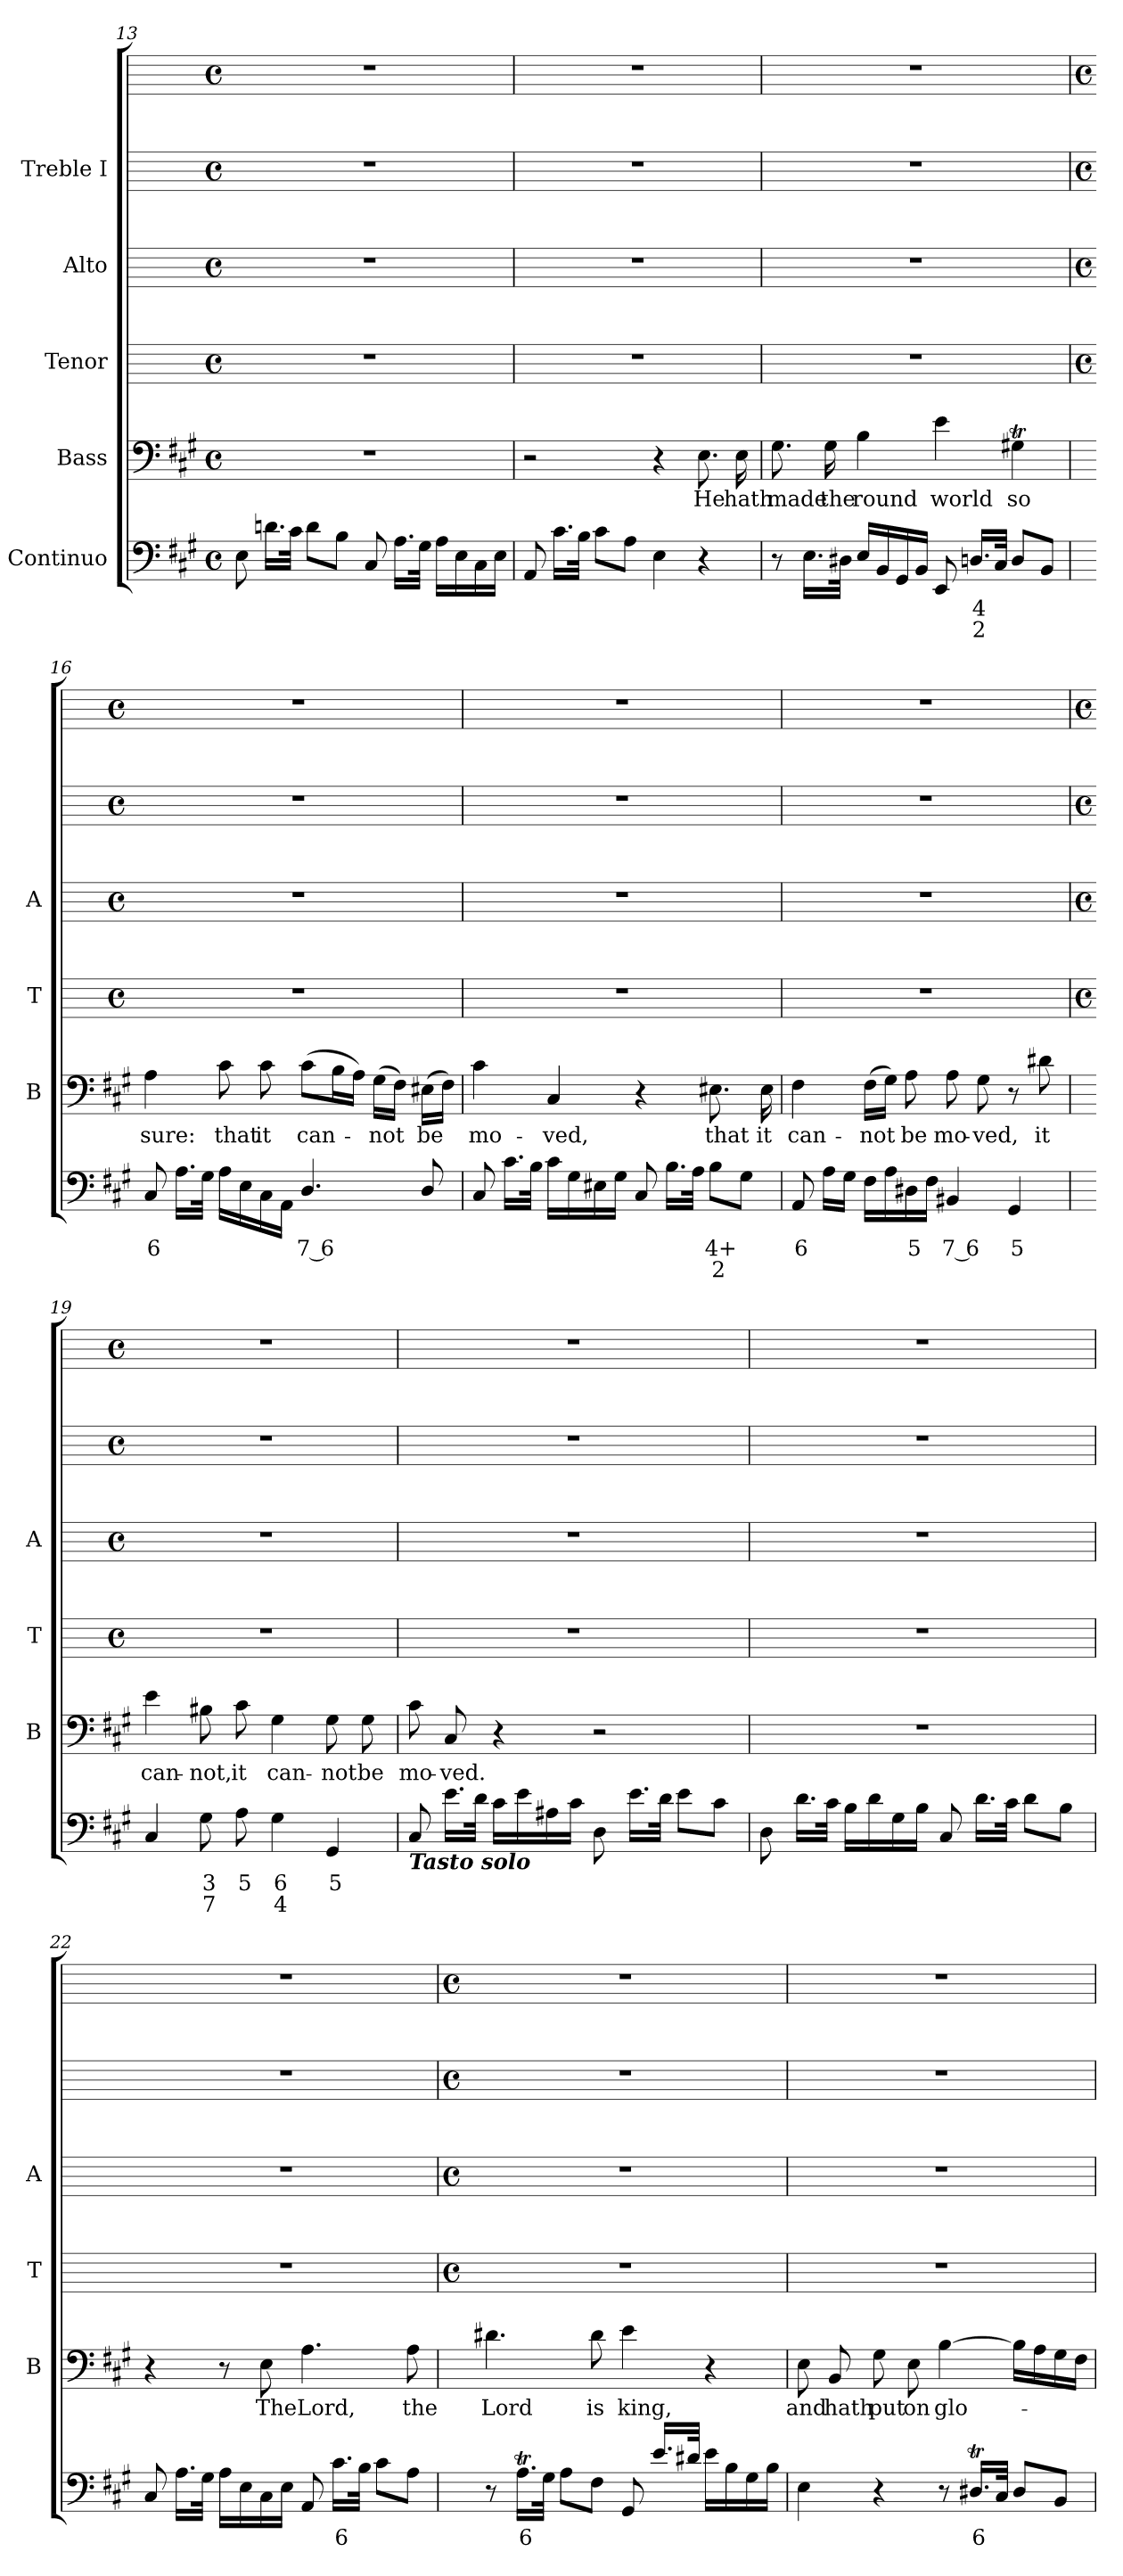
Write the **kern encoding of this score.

**kern	**text	**text	**kern	**text	**kern	**kern	**kern	**kern
*part5	*part5	*part5	*part4	*part4	*part3	*part2	*part1	*part1
*staff6	*staff6	*staff6	*staff5	*staff5	*staff4	*staff3	*staff2	*staff1
*I"Continuo	*	*	*I"Bass	*	*I"Tenor	*I"Alto	*I"Treble I	*
*	*	*	*I'B	*	*I'T	*I'A	*	*
*clefF4	*	*	*clefF4	*	*	*	*	*
*k[f#c#g#]	*	*	*k[f#c#g#]	*	*	*	*	*
*A:	*	*	*A:	*	*	*	*	*
*M4/4	*	*	*M4/4	*	*M4/4	*M4/4	*M4/4	*M4/4
*met(c)	*	*	*met(c)	*	*met(c)	*met(c)	*met(c)	*met(c)
=13	=13	=13	=13	=13	=13	=13	=13	=13
8E	.	.	1r	.	1r	1r	1r	1r
16.dnLL	.	.	.	.	.	.	.	.
32c#JJ	.	.	.	.	.	.	.	.
8dL	.	.	.	.	.	.	.	.
8BJ	.	.	.	.	.	.	.	.
8C#	.	.	.	.	.	.	.	.
16.ALL	.	.	.	.	.	.	.	.
32G#JJ	.	.	.	.	.	.	.	.
16ALL	.	.	.	.	.	.	.	.
16E	.	.	.	.	.	.	.	.
16C#	.	.	.	.	.	.	.	.
16EJJ	.	.	.	.	.	.	.	.
=14	=14	=14	=14	=14	=14	=14	=14	=14
8AA	.	.	2r	.	1r	1r	1r	1r
16.c#LL	.	.	.	.	.	.	.	.
32BJJ	.	.	.	.	.	.	.	.
8c#L	.	.	.	.	.	.	.	.
8AJ	.	.	.	.	.	.	.	.
4E	.	.	4r	.	.	.	.	.
!	!	!	!	!LO:LY:b	!	!	!	!
4r	.	.	8.E	He	.	.	.	.
!	!	!	!	!LO:LY:b	!	!	!	!
.	.	.	16E	hath	.	.	.	.
=15	=15	=15	=15	=15	=15	=15	=15	=15
!	!	!	!	!LO:LY:b	!	!	!	!
8r	.	.	8.G#	made	1r	1r	1r	1r
16.ELL	.	.	.	.	.	.	.	.
!	!	!	!	!LO:LY:b	!	!	!	!
.	.	.	16G#	the	.	.	.	.
32D#XJJ	.	.	.	.	.	.	.	.
!	!	!	!	!LO:LY:b	!	!	!	!
16ELL	.	.	4B	round	.	.	.	.
16BB	.	.	.	.	.	.	.	.
16GG#	.	.	.	.	.	.	.	.
16BBJJ	.	.	.	.	.	.	.	.
!	!	!	!	!LO:LY:b	!	!	!	!
8EE	.	.	4e	world	.	.	.	.
!	!LO:LY:b	!LO:LY:b	!	!	!	!	!	!
16.DnLL	4	2	.	.	.	.	.	.
32C#JJ	.	.	.	.	.	.	.	.
!	!	!	!	!LO:LY:b	!	!	!	!
8DL	.	.	4G#Xt	so	.	.	.	.
8BBJ	.	.	.	.	.	.	.	.
!!LO:LB:g=z
=16	=16	=16	=16	=16	=16	=16	=16	=16
*	*	*	*	*	*M4/4	*M4/4	*M4/4	*M4/4
*	*	*	*	*	*met(c)	*met(c)	*met(c)	*met(c)
!	!LO:LY:b	!	!	!LO:LY:b	!	!	!	!
8C#	6	.	4A	sure:	1r	1r	1r	1r
16.ALL	.	.	.	.	.	.	.	.
32G#JJ	.	.	.	.	.	.	.	.
!	!	!	!	!LO:LY:b	!	!	!	!
16ALL	.	.	8c#	that	.	.	.	.
16E	.	.	.	.	.	.	.	.
!	!	!	!	!LO:LY:b	!	!	!	!
16C#	.	.	8c#	it	.	.	.	.
16AAJJ	.	.	.	.	.	.	.	.
!	!LO:LY:b	!	!	!LO:LY:b	!	!	!	!
4.D/	7 6	.	(>8c#L	can-	.	.	.	.
.	.	.	16BL	.	.	.	.	.
.	.	.	16AJJ)	.	.	.	.	.
!	!	!	!	!LO:LY:b	!	!	!	!
.	.	.	(>16G#LL	not	.	.	.	.
.	.	.	16F#JJ)	.	.	.	.	.
!	!	!	!	!LO:LY:b	!	!	!	!
8D/	.	.	(>16E#XLL	be	.	.	.	.
.	.	.	16F#JJ)	.	.	.	.	.
=17	=17	=17	=17	=17	=17	=17	=17	=17
!	!	!	!	!LO:LY:b	!	!	!	!
8C#	.	.	4c#	mo-	1r	1r	1r	1r
16.c#LL	.	.	.	.	.	.	.	.
32BJJ	.	.	.	.	.	.	.	.
!	!	!	!	!LO:LY:b	!	!	!	!
16c#LL	.	.	4C#	-ved,	.	.	.	.
16G#	.	.	.	.	.	.	.	.
16E#X	.	.	.	.	.	.	.	.
16G#JJ	.	.	.	.	.	.	.	.
8C#	.	.	4r	.	.	.	.	.
16.BLL	.	.	.	.	.	.	.	.
32AJJ	.	.	.	.	.	.	.	.
!	!LO:LY:b	!LO:LY:b	!	!LO:LY:b	!	!	!	!
8BL	4+	2	8.E#X	that	.	.	.	.
8G#J	.	.	.	.	.	.	.	.
!	!	!	!	!LO:LY:b	!	!	!	!
.	.	.	16E#	it	.	.	.	.
=18	=18	=18	=18	=18	=18	=18	=18	=18
!	!LO:LY:b	!	!	!LO:LY:b	!	!	!	!
8AA	6	.	4F#	can-	1r	1r	1r	1r
16ALL	.	.	.	.	.	.	.	.
16G#JJ	.	.	.	.	.	.	.	.
!	!	!	!	!LO:LY:b	!	!	!	!
16F#LL	.	.	(>16F#LL	-not	.	.	.	.
16A	.	.	16G#JJ)	.	.	.	.	.
!	!LO:LY:b	!	!	!LO:LY:b	!	!	!	!
16D#X	5	.	8A	be	.	.	.	.
16F#JJ	.	.	.	.	.	.	.	.
!	!LO:LY:b	!	!	!LO:LY:b	!	!	!	!
4BB#X	7 6	.	8A	mo-	.	.	.	.
!	!	!	!	!LO:LY:b	!	!	!	!
.	.	.	8G#	-ved,	.	.	.	.
!	!LO:LY:b	!	!	!	!	!	!	!
4GG#	5	.	8r	.	.	.	.	.
!	!	!	!	!LO:LY:b	!	!	!	!
.	.	.	8d#X	it	.	.	.	.
!!LO:LB:g=z
=19	=19	=19	=19	=19	=19	=19	=19	=19
*	*	*	*	*	*M4/4	*M4/4	*M4/4	*M4/4
*	*	*	*	*	*met(c)	*met(c)	*met(c)	*met(c)
!	!	!	!	!LO:LY:b	!	!	!	!
4C#	.	.	4e	can-	1r	1r	1r	1r
!	!LO:LY:b	!LO:LY:b	!	!LO:LY:b	!	!	!	!
8G#	3	7	8B#X	-not,	.	.	.	.
!	!LO:LY:b	!	!	!LO:LY:b	!	!	!	!
8A	5	.	8c#	it	.	.	.	.
!	!LO:LY:b	!LO:LY:b	!	!LO:LY:b	!	!	!	!
4G#	6	4	4G#	can-	.	.	.	.
!	!LO:LY:b	!	!	!LO:LY:b	!	!	!	!
4GG#	5	.	8G#	-not	.	.	.	.
!	!	!	!	!LO:LY:b	!	!	!	!
.	.	.	8G#	be	.	.	.	.
=20	=20	=20	=20	=20	=20	=20	=20	=20
!LO:TX:b:Bi:t=Tasto solo	!	!	!	!	!	!	!	!
!	!	!	!	!LO:LY:b	!	!	!	!
8C#	.	.	8c#	mo-	1r	1r	1r	1r
!	!	!	!	!LO:LY:b	!	!	!	!
16.eLL	.	.	8C#	-ved.	.	.	.	.
32dJJ	.	.	.	.	.	.	.	.
16c#LL	.	.	4r	.	.	.	.	.
16e	.	.	.	.	.	.	.	.
16A#X	.	.	.	.	.	.	.	.
16c#JJ	.	.	.	.	.	.	.	.
8D	.	.	2r	.	.	.	.	.
16.eLL	.	.	.	.	.	.	.	.
32dJJ	.	.	.	.	.	.	.	.
8eL	.	.	.	.	.	.	.	.
8c#J	.	.	.	.	.	.	.	.
=21	=21	=21	=21	=21	=21	=21	=21	=21
8D	.	.	1r	.	1r	1r	1r	1r
16.dLL	.	.	.	.	.	.	.	.
32c#JJ	.	.	.	.	.	.	.	.
16BLL	.	.	.	.	.	.	.	.
16d	.	.	.	.	.	.	.	.
16G#	.	.	.	.	.	.	.	.
16BJJ	.	.	.	.	.	.	.	.
8C#	.	.	.	.	.	.	.	.
16.dLL	.	.	.	.	.	.	.	.
32c#JJ	.	.	.	.	.	.	.	.
8dL	.	.	.	.	.	.	.	.
8BJ	.	.	.	.	.	.	.	.
=22	=22	=22	=22	=22	=22	=22	=22	=22
8C#	.	.	4r	.	1r	1r	1r	1r
16.ALL	.	.	.	.	.	.	.	.
32G#JJ	.	.	.	.	.	.	.	.
16ALL	.	.	8r	.	.	.	.	.
16E	.	.	.	.	.	.	.	.
!	!	!	!	!LO:LY:b	!	!	!	!
16C#	.	.	8E	The	.	.	.	.
16EJJ	.	.	.	.	.	.	.	.
!	!	!	!	!LO:LY:b	!	!	!	!
8AA	.	.	4.A	Lord,	.	.	.	.
!	!LO:LY:b	!	!	!	!	!	!	!
16.c#LL	6	.	.	.	.	.	.	.
32BJJ	.	.	.	.	.	.	.	.
8c#L	.	.	.	.	.	.	.	.
!	!	!	!	!LO:LY:b	!	!	!	!
8AJ	.	.	8A	the	.	.	.	.
!!LO:LB:g=z
=23	=23	=23	=23	=23	=23	=23	=23	=23
*	*	*	*	*	*M4/4	*M4/4	*M4/4	*M4/4
*	*	*	*	*	*met(c)	*met(c)	*met(c)	*met(c)
!	!	!	!	!LO:LY:b	!	!	!	!
8r	.	.	4.d#X	Lord	1r	1r	1r	1r
!	!LO:LY:b	!	!	!	!	!	!	!
16.ATLL	6	.	.	.	.	.	.	.
32G#JJ	.	.	.	.	.	.	.	.
8AL	.	.	.	.	.	.	.	.
!	!	!	!	!LO:LY:b	!	!	!	!
8F#J	.	.	8d#	is	.	.	.	.
!	!	!	!	!LO:LY:b	!	!	!	!
8GG#/	.	.	4e	king,	.	.	.	.
16.e/LL	.	.	.	.	.	.	.	.
32d#X\JJ	.	.	.	.	.	.	.	.
16eLL	.	.	4r	.	.	.	.	.
16B	.	.	.	.	.	.	.	.
16G#	.	.	.	.	.	.	.	.
16BJJ	.	.	.	.	.	.	.	.
=24	=24	=24	=24	=24	=24	=24	=24	=24
!	!	!	!	!LO:LY:b	!	!	!	!
4E	.	.	8E	and	1r	1r	1r	1r
!	!	!	!	!LO:LY:b	!	!	!	!
.	.	.	8BB	hath	.	.	.	.
!	!	!	!	!LO:LY:b	!	!	!	!
4r	.	.	8G#	put	.	.	.	.
!	!	!	!	!LO:LY:b	!	!	!	!
.	.	.	8E	on	.	.	.	.
!	!	!	!	!LO:LY:b	!	!	!	!
8r	.	.	[4B	glo-	.	.	.	.
!	!LO:LY:b	!	!	!	!	!	!	!
16.D#XtLL	6	.	.	.	.	.	.	.
32C#JJ	.	.	.	.	.	.	.	.
8D#L	.	.	16BLL]	.	.	.	.	.
.	.	.	16A	.	.	.	.	.
8BBJ	.	.	16G#	.	.	.	.	.
.	.	.	16F#JJ	.	.	.	.	.
=	=	=	=	=	=	=	=	=
*-	*-	*-	*-	*-	*-	*-	*-	*-
